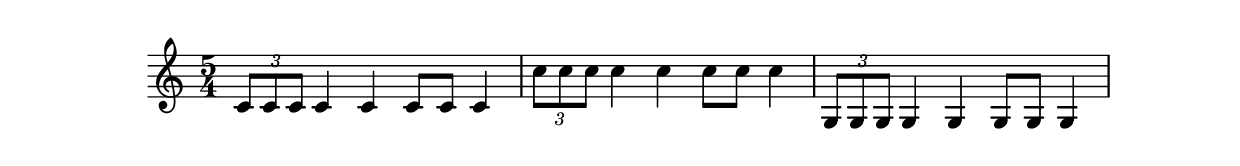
% DO NOT EDIT this file manually; it is automatically
% generated from Documentation/snippets/new
% Make any changes in Documentation/snippets/new/
% and then run scripts/auxiliar/makelsr.py
%
% This file is in the public domain.
%% Note: this file works from version 2.15.27
\version "2.15.27"

\header {
%% Translation of GIT committish: b482c3e5b56c3841a88d957e0ca12964bd3e64fa
  texidoces = "
En una música que tenga muchas apariciones de la
misma secuencia de notas a distintas alturas, podría ser de
utilidad la siguiente función musical.  Admite una nota, de la que
sólo se utiliza su altura.  Las funciones de apoyo en Scheme se
han tomado prestadas del documento de \"Consejos y trucos\" de la
versión 2.10 del manual.  Este ejemplo crea las duraciones
rítmicas que se usan a todo lo largo de «Marte», de «Los Planetas»
de Gustav Holst.

"
  doctitlees = "Crear una secuencia de notas a distintas alturas"

  lsrtags = "pitches"

  texidoc = "
In music that contains many occurrences of the same sequence of notes
at different pitches, the following music function may prove useful.
It takes a note, of which only the pitch is used.   This example
creates the rhythm used throughout Mars, from Gustav Holst's The
Planets.

"
  doctitle = "Creating a sequence of notes on various pitches"
} % begin verbatim


rhythm =
#(define-music-function (parser location p) (ly:pitch?)
   "Make the rhythm in Mars (the Planets) at the given pitch"
  #{ \times 2/3 { $p 8 $p $p } $p 4 $p $p 8 $p $p 4 #})

\new Staff {
  \time 5/4
  \rhythm c'
  \rhythm c''
  \rhythm g
}
